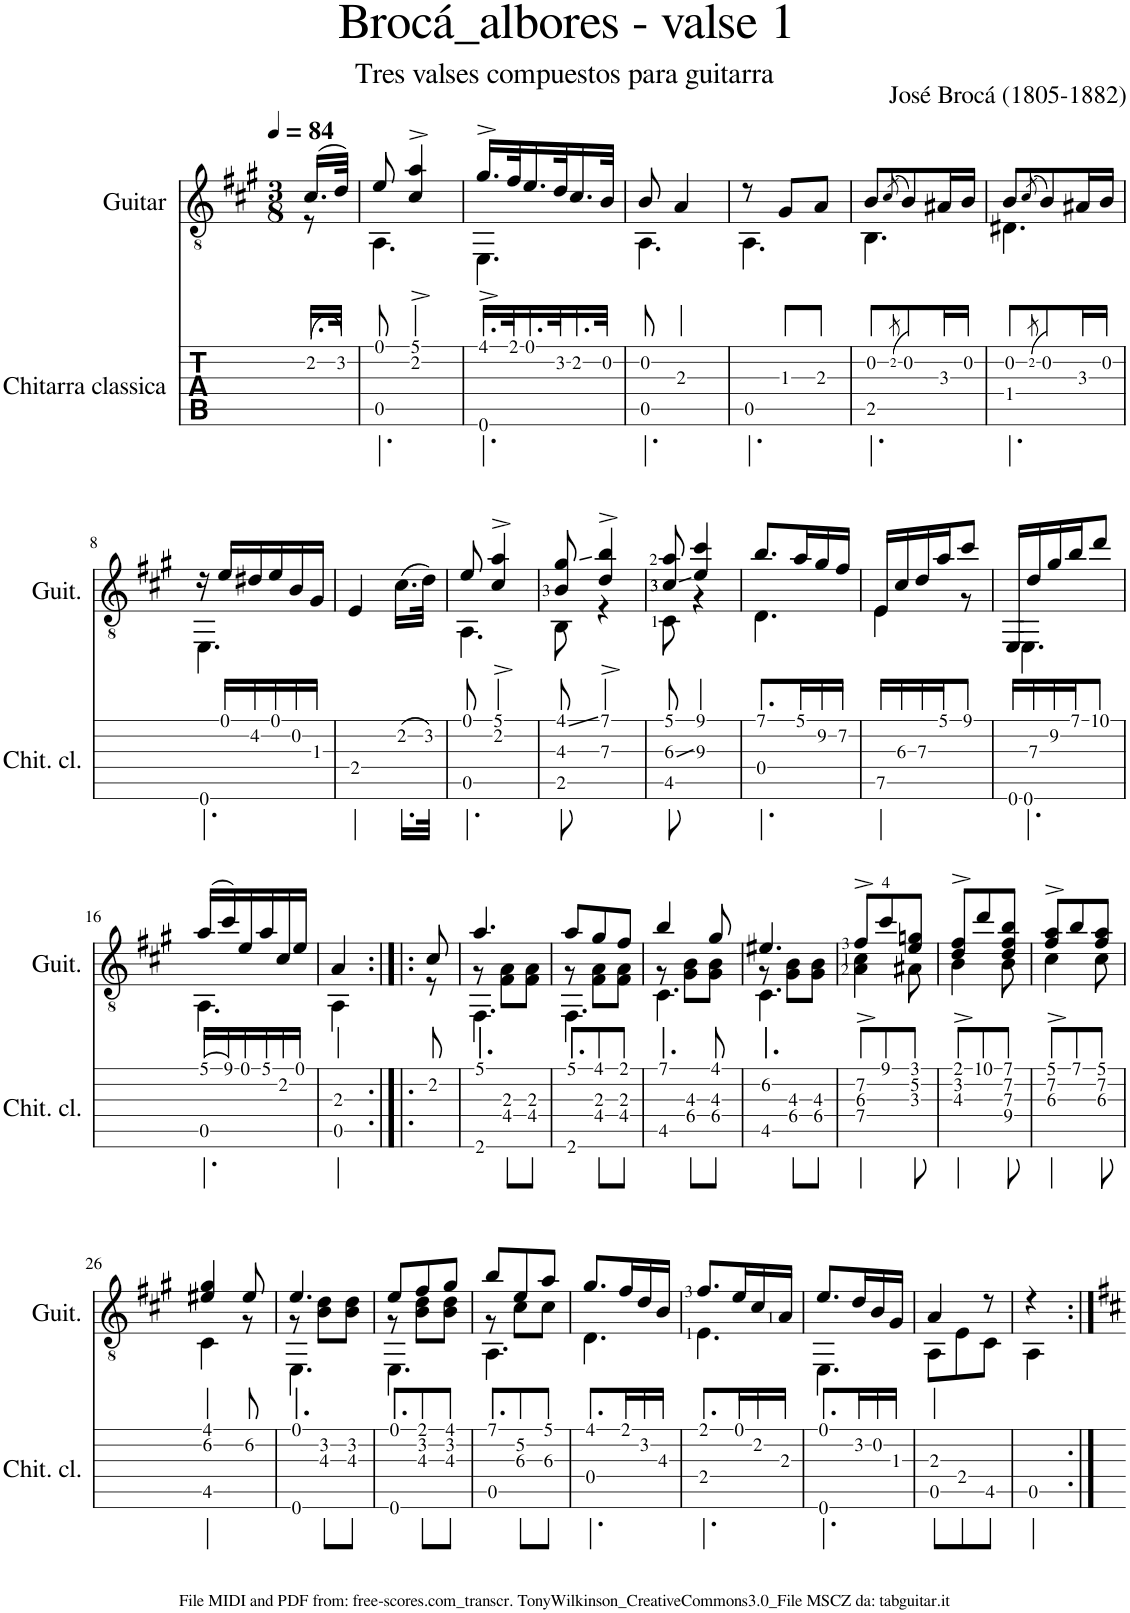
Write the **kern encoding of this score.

**kern	**kern
*part2	*part1
*staff2	*staff1
*I"Chitarra classica	*I"Guitar
*I'Chit. cl.	*I'Guit.
*stria6	*
*	*clefGv2
*k[f#c#g#]	*k[f#c#g#]
*M3/8	*M3/8
*MM84	*MM84
=1	=1
*^	*^
(16.c#/LL	8r	(16.c#/LL	8r
32d/JJk)	.	32d/JJk)	.
=2	=2	=2	=2
8e/	4.AA\	8e/	4.AA\
4c#/^ 4a/^	.	4c#/^ 4a/^	.
=3	=3	=3	=3
16.g#^/LL	4.EE\	16.g#^/LL	4.EE\
32f#/K	.	32f#/K	.
16.e/	.	16.e/	.
32d/K	.	32d/K	.
16.c#/	.	16.c#/	.
32B/JJk	.	32B/JJk	.
=4	=4	=4	=4
8B/	4.AA\	8B/	4.AA\
4A/	.	4A/	.
=5	=5	=5	=5
8r	4.AA\	8r	4.AA\
8G#/L	.	8G#/L	.
8A/J	.	8A/J	.
=6	=6	=6	=6
8B/L	4.BB\	8B/L	4.BB\
(8qc#/	.	(8qc#/	.
8B/)	.	8B/)	.
16A#X/L	.	16A#X/L	.
16B/JJ	.	16B/JJ	.
=7	=7	=7	=7
8B/L	4.D#X\	8B/L	4.D#X\
(8qc#/	.	(8qc#/	.
8B/)	.	8B/)	.
16A#X/L	.	16A#X/L	.
16B/JJ	.	16B/JJ	.
!!LO:LB:g=z	!!
=8	=8	=8	=8
16r	4.EE\	16r	4.EE\
16e/LL	.	16e/LL	.
16d#X/	.	16d#X/	.
16e/	.	16e/	.
16B/	.	16B/	.
16G#/JJ	.	16G#/JJ	.
*v	*v	*	*
*	*v	*v
=9	=9
4E\	4E/
(16.c#\LL	(16.c#\LL
32d\JJk)	32d\JJk)
=10	=10
*^	*^
8e/	4.AA\	8e/	4.AA\
4c#/^ 4a/^	.	4c#/^ 4a/^	.
=11	=11	=11	=11
8B/ 8g#/	8BB\	8B/ 8g#/	8BB\
4d/^ 4b/^	4r	4d/^ 4b/^	4r
=12	=12	=12	=12
8c#/ 8a/	8C#\	8c#/ 8a/	8C#\
4e/ 4cc#/	4r	4e/ 4cc#/	4r
=13	=13	=13	=13
8.b/L	4.D\	8.b/L	4.D\
16a/L	.	16a/L	.
16g#/	.	16g#/	.
16f#/JJ	.	16f#/JJ	.
=14	=14	=14	=14
16E/LL	4E\	16E/LL	4E\
16c#/	.	16c#/	.
16d/	.	16d/	.
16a/J	.	16a/J	.
8cc#/J	8r	8cc#/J	8r
=15	=15	=15	=15
16EE/LL	4.EE\	16EE/LL	4.EE\
16d/	.	16d/	.
16g#/	.	16g#/	.
16b/J	.	16b/J	.
8dd/J	.	8dd/J	.
!!LO:LB:g=z	!!
=16	=16	=16	=16
(16a/LL	4.AA\	(16a/LL	4.AA\
16cc#/)	.	16cc#/)	.
16e/	.	16e/	.
16a/	.	16a/	.
16c#/	.	16c#/	.
16e/JJ	.	16e/JJ	.
=17	=17	=17	=17
4A/	4AA\	4A/	4AA\
=18:|!|:	=18:|!|:	=18:|!|:	=18:|!|:
8c#/	8r	8c#/	8r
=19	=19	=19	=19
*	*^	*	*^
4.a/	8r	4.FF#/	4.a/	8r	4.FF#\
.	8F#\ 8A\L	.	.	8F#\ 8A\L	.
.	8F#\ 8A\J	.	.	8F#\ 8A\J	.
=20	=20	=20	=20	=20	=20
8a/L	8r	4.FF#/	8a/L	8r	4.FF#\
8g#/	8F#\ 8A\L	.	8g#/	8F#\ 8A\L	.
8f#/J	8F#\ 8A\J	.	8f#/J	8F#\ 8A\J	.
=21	=21	=21	=21	=21	=21
4b/	8r	4.C#/	4b/	8r	4.C#\
.	8G#\ 8B\L	.	.	8G#\ 8B\L	.
8g#/	8G#\ 8B\J	.	8g#/	8G#\ 8B\J	.
=22	=22	=22	=22	=22	=22
4.e#X/	8r	4.C#/	4.e#X/	8r	4.C#\
.	8G#\ 8B\L	.	.	8G#\ 8B\L	.
.	8G#\ 8B\J	.	.	8G#\ 8B\J	.
*	*v	*v	*	*	*
*	*	*	*v	*v
=23	=23	=23	=23
8f#^/L	4A\ 4c#\	8f#^/L	4A\ 4c#\
8cc#/	.	8cc#/	.
8e/ 8gn/J	8A#X\	8e/ 8gn/J	8A#X\
=24	=24	=24	=24
8d/^ 8f#/^L	4B\	8d/^ 8f#/^L	4B\
8dd/	.	8dd/	.
8d/ 8f#/ 8b/J	8B\	8d/ 8f#/ 8b/J	8B\
=25	=25	=25	=25
8f#/^ 8a/^L	4c#\	8f#/^ 8a/^L	4c#\
8b/	.	8b/	.
8f#/ 8a/J	8c#\	8f#/ 8a/J	8c#\
!!LO:LB:g=z	!!
=26	=26	=26	=26
4e#X/ 4g#/	4C#\	4e#X/ 4g#/	4C#\
8e#/	8r	8e#/	8r
=27	=27	=27	=27
*	*^	*	*^
4.e/	8r	4.EE/	4.e/	8r	4.EE\
.	8B\ 8d\L	.	.	8B\ 8d\L	.
.	8B\ 8d\J	.	.	8B\ 8d\J	.
=28	=28	=28	=28	=28	=28
8e/L	8r	4.EE/	8e/L	8r	4.EE\
8f#/	8B\ 8d\L	.	8f#/	8B\ 8d\L	.
8g#/J	8B\ 8d\J	.	8g#/J	8B\ 8d\J	.
=29	=29	=29	=29	=29	=29
8b/L	8r	4.AA/	8b/L	8r	4.AA\
8e/	8c#\L	.	8e/	8c#\L	.
8a/J	8c#\J	.	8a/J	8c#\J	.
*	*v	*v	*	*	*
*	*	*	*v	*v
=30	=30	=30	=30
8.g#/L	4.D\	8.g#/L	4.D\
16f#/L	.	16f#/L	.
16d/	.	16d/	.
16B/JJ	.	16B/JJ	.
=31	=31	=31	=31
8.f#/L	4.E\	8.f#/L	4.E\
16e/L	.	16e/L	.
16c#/	.	16c#/	.
16A/JJ	.	16A/JJ	.
=32	=32	=32	=32
8.e/L	4.EE\	8.e/L	4.EE\
16d/L	.	16d/L	.
16B/	.	16B/	.
16G#/JJ	.	16G#/JJ	.
=33	=33	=33	=33
4A/	8AA\L	4A/	8AA\L
.	8E\	.	8E\
8r	8C#\J	8r	8C#\J
=34	=34	=34	=34
4r	4AA\	4r	4AA\
*v	*v	*	*
*	*v	*v
=:|!	=:|!
*-	*-
